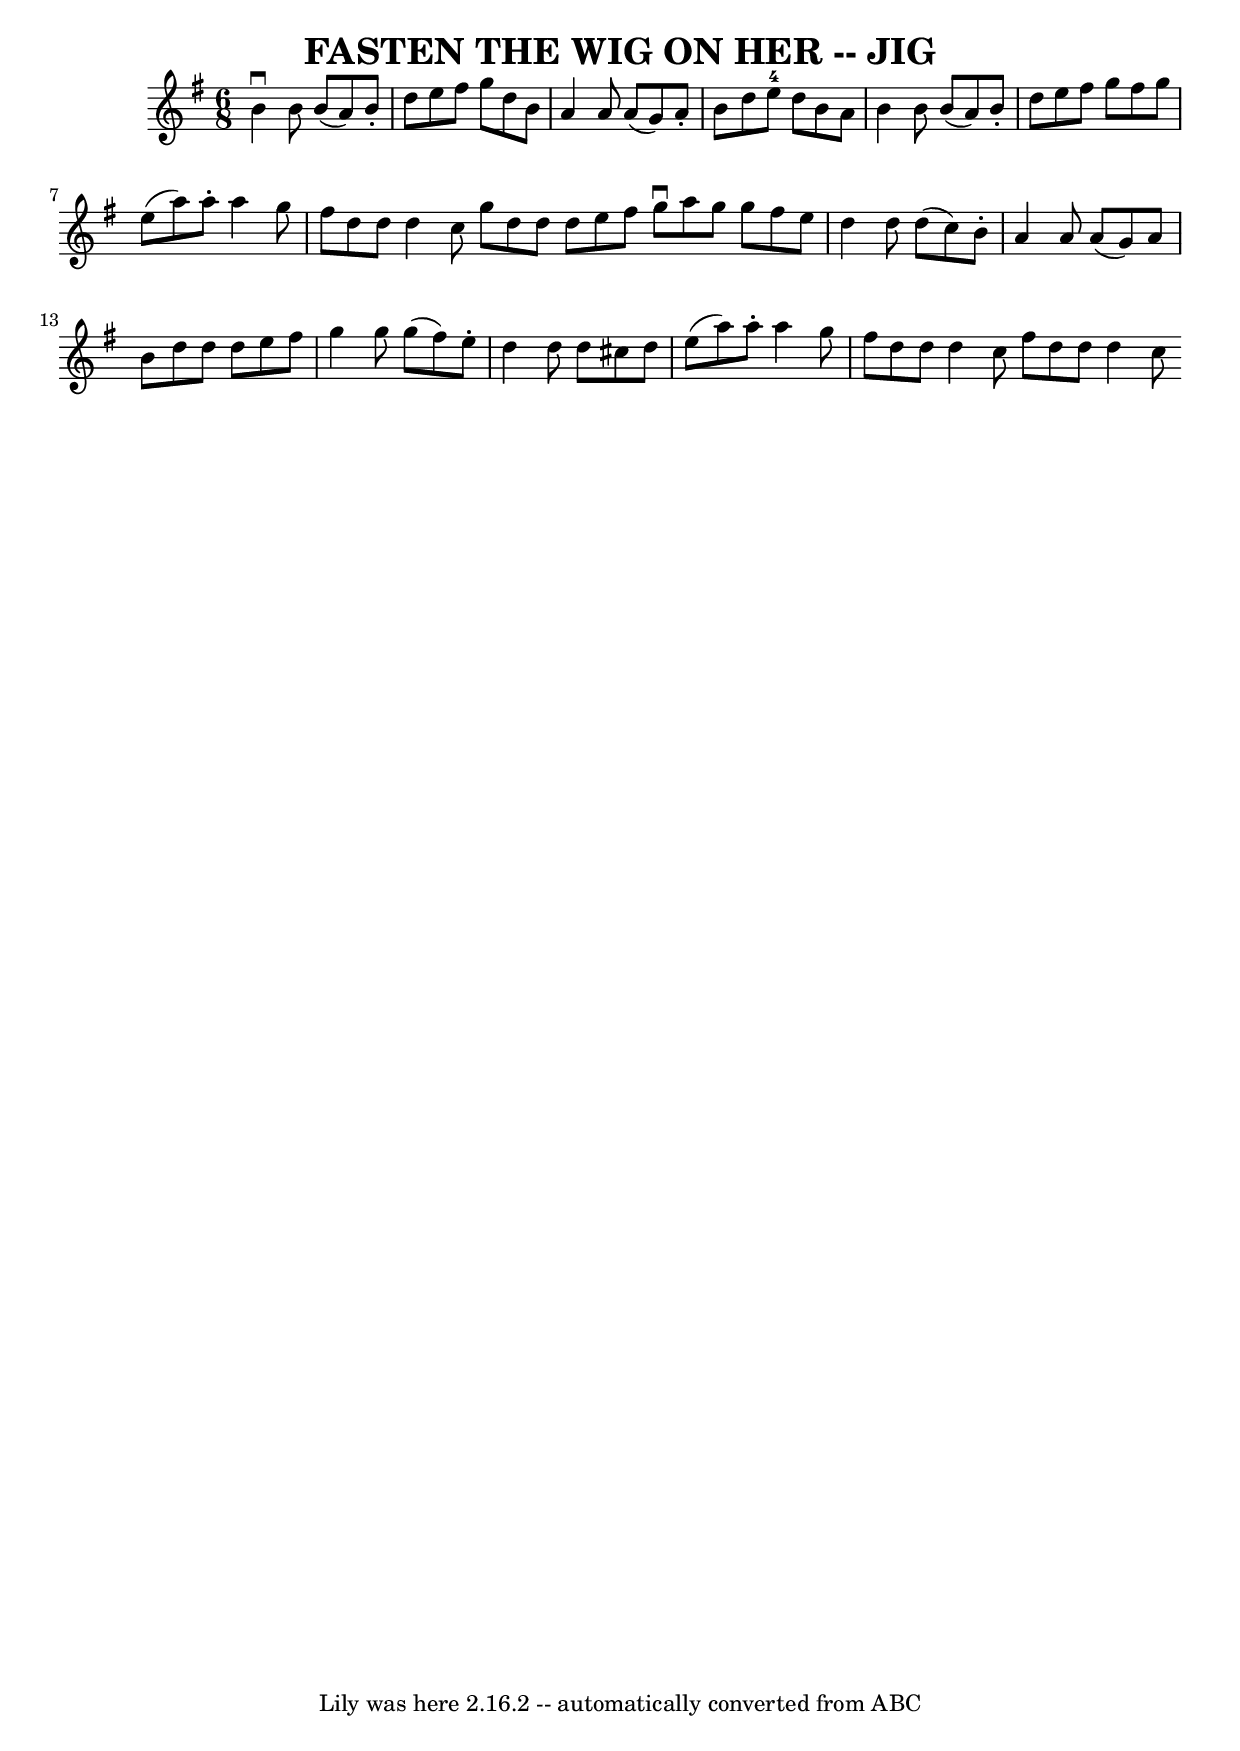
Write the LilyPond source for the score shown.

\version "2.16.2"
\include "Mammoth.ily"
\header {
  %% book = "Ryan's Mammoth Collection of Fiddle Tunes"
 crossRefNumber = "1"
 footnotes = "\\\\The g in bar 9 is probably a typo."
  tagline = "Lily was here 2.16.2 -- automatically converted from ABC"
  title = "FASTEN THE WIG ON HER -- JIG"

}
voicedefault =  {


  \time 6/8 
  \key d \mixolydian b'4^\downbow b'8 b'8 (a'8) b'8-.    |
 d''8 e''8 fs''8 g''8 d''8 b'8    |
 a'4 a'8 a'8 (g'8) a'8-.    |
 b'8 d''8 e''8-4 d''8 b'8 a'8         |
 b'4 b'8 b'8 (a'8) b'8-.   |
 d''8 e''8 fs''8 g''8 fs''8 g''8     |
 e''8 (a''8) a''8-. a''4 g''8    |
 fs''8 d''8 d''8 d''4 c''8    \bar ":|" g''8 d''8 d''8 d''8 e''8 fs''8    \bar " |."    \bar "|:" g''8^\downbow a''8 g''8 g''8 fs''8 e''8      |
 d''4 d''8 d''8 (c''8) b'8-.   |
 a'4 a'8 a'8 (g'8) a'8     |
 b'8 d''8 d''8 d''8 e''8 fs''8         |
 g''4 g''8 g''8 (fs''8) e''8-.    |
 d''4 d''8 d''8 cs''8 d''8    |
 e''8 (a''8) a''8-. a''4 g''8    | |
 fs''8 d''8 d''8 d''4 c''8    \bar ":|" fs''8 d''8 d''8 d''4 c''8    \bar " |." 
  

}

\score{
  <<

    \context Staff="default"
    {
      \voicedefault 
      
    }

  >>
  \layout {
    
  }
  \midi {
  }

}
